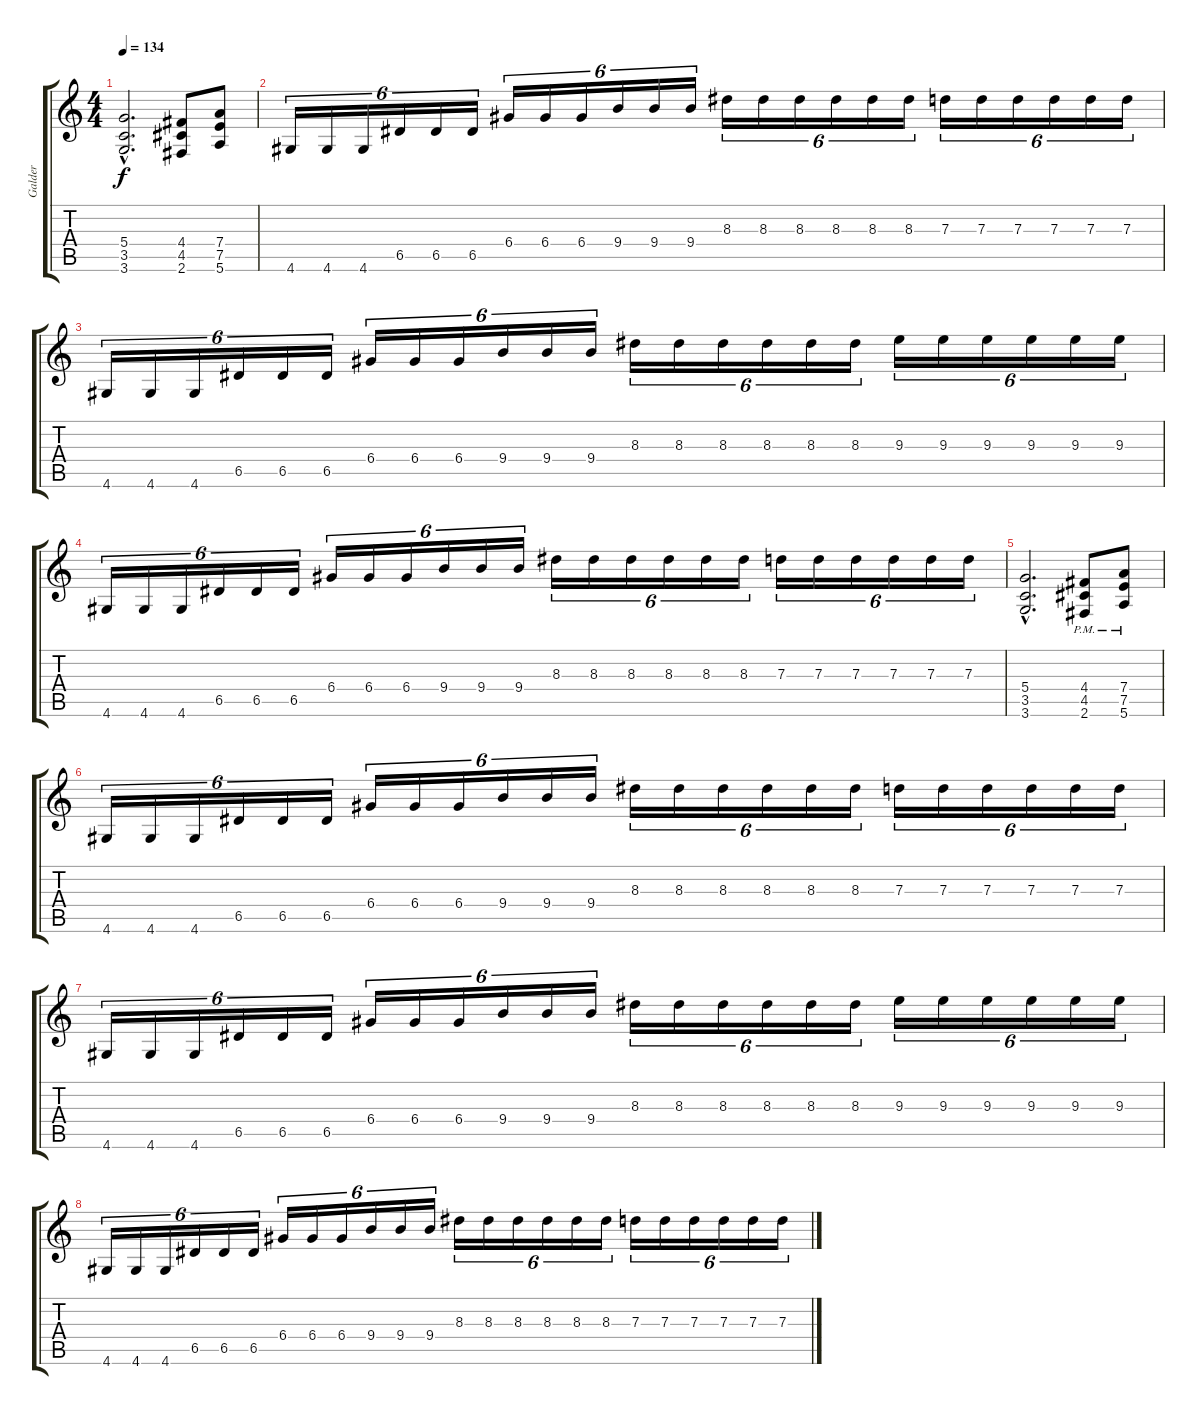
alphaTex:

\track ("Galder" "Galder") {instrument distortionguitar}
\staff {score tabs}
\tuning (E4 B3 G3 D3 A2 E2) {hide}
\ts (4 4)
\tempo 134
\clef g2
\ks c
(5.4{hac} 3.5{hac} 3.6{hac}).2{d dy f} (4.4 4.5 2.6).8 (7.4 7.5 5.6).8 |
4.6.16{tu (6 4)} 4.6.16{tu (6 4)} 4.6.16{tu (6 4)} 6.5.16{tu (6 4)} 6.5.16{tu (6 4)} 6.5.16{tu (6 4)} 6.4.16{tu (6 4)} 6.4.16{tu (6 4)} 6.4.16{tu (6 4)} 9.4.16{tu (6 4)} 9.4.16{tu (6 4)} 9.4.16{tu (6 4)} 8.3.16{tu (6 4)} 8.3.16{tu (6 4)} 8.3.16{tu (6 4)} 8.3.16{tu (6 4)} 8.3.16{tu (6 4)} 8.3.16{tu (6 4)} 7.3.16{tu (6 4)} 7.3.16{tu (6 4)} 7.3.16{tu (6 4)} 7.3.16{tu (6 4)} 7.3.16{tu (6 4)} 7.3.16{tu (6 4)} |
4.6.16{tu (6 4)} 4.6.16{tu (6 4)} 4.6.16{tu (6 4)} 6.5.16{tu (6 4)} 6.5.16{tu (6 4)} 6.5.16{tu (6 4)} 6.4.16{tu (6 4)} 6.4.16{tu (6 4)} 6.4.16{tu (6 4)} 9.4.16{tu (6 4)} 9.4.16{tu (6 4)} 9.4.16{tu (6 4)} 8.3.16{tu (6 4)} 8.3.16{tu (6 4)} 8.3.16{tu (6 4)} 8.3.16{tu (6 4)} 8.3.16{tu (6 4)} 8.3.16{tu (6 4)} 9.3.16{tu (6 4)} 9.3.16{tu (6 4)} 9.3.16{tu (6 4)} 9.3.16{tu (6 4)} 9.3.16{tu (6 4)} 9.3.16{tu (6 4)} |
4.6.16{tu (6 4)} 4.6.16{tu (6 4)} 4.6.16{tu (6 4)} 6.5.16{tu (6 4)} 6.5.16{tu (6 4)} 6.5.16{tu (6 4)} 6.4.16{tu (6 4)} 6.4.16{tu (6 4)} 6.4.16{tu (6 4)} 9.4.16{tu (6 4)} 9.4.16{tu (6 4)} 9.4.16{tu (6 4)} 8.3.16{tu (6 4)} 8.3.16{tu (6 4)} 8.3.16{tu (6 4)} 8.3.16{tu (6 4)} 8.3.16{tu (6 4)} 8.3.16{tu (6 4)} 7.3.16{tu (6 4)} 7.3.16{tu (6 4)} 7.3.16{tu (6 4)} 7.3.16{tu (6 4)} 7.3.16{tu (6 4)} 7.3.16{tu (6 4)} |
(5.4{hac} 3.5{hac} 3.6{hac}).2{d} (4.4{pm} 4.5{pm} 2.6{pm}).8 (7.4{pm} 7.5{pm} 5.6{pm}).8 |
4.6.16{tu (6 4)} 4.6.16{tu (6 4)} 4.6.16{tu (6 4)} 6.5.16{tu (6 4)} 6.5.16{tu (6 4)} 6.5.16{tu (6 4)} 6.4.16{tu (6 4)} 6.4.16{tu (6 4)} 6.4.16{tu (6 4)} 9.4.16{tu (6 4)} 9.4.16{tu (6 4)} 9.4.16{tu (6 4)} 8.3.16{tu (6 4)} 8.3.16{tu (6 4)} 8.3.16{tu (6 4)} 8.3.16{tu (6 4)} 8.3.16{tu (6 4)} 8.3.16{tu (6 4)} 7.3.16{tu (6 4)} 7.3.16{tu (6 4)} 7.3.16{tu (6 4)} 7.3.16{tu (6 4)} 7.3.16{tu (6 4)} 7.3.16{tu (6 4)} |
4.6.16{tu (6 4)} 4.6.16{tu (6 4)} 4.6.16{tu (6 4)} 6.5.16{tu (6 4)} 6.5.16{tu (6 4)} 6.5.16{tu (6 4)} 6.4.16{tu (6 4)} 6.4.16{tu (6 4)} 6.4.16{tu (6 4)} 9.4.16{tu (6 4)} 9.4.16{tu (6 4)} 9.4.16{tu (6 4)} 8.3.16{tu (6 4)} 8.3.16{tu (6 4)} 8.3.16{tu (6 4)} 8.3.16{tu (6 4)} 8.3.16{tu (6 4)} 8.3.16{tu (6 4)} 9.3.16{tu (6 4)} 9.3.16{tu (6 4)} 9.3.16{tu (6 4)} 9.3.16{tu (6 4)} 9.3.16{tu (6 4)} 9.3.16{tu (6 4)} |
4.6.16{tu (6 4)} 4.6.16{tu (6 4)} 4.6.16{tu (6 4)} 6.5.16{tu (6 4)} 6.5.16{tu (6 4)} 6.5.16{tu (6 4)} 6.4.16{tu (6 4)} 6.4.16{tu (6 4)} 6.4.16{tu (6 4)} 9.4.16{tu (6 4)} 9.4.16{tu (6 4)} 9.4.16{tu (6 4)} 8.3.16{tu (6 4)} 8.3.16{tu (6 4)} 8.3.16{tu (6 4)} 8.3.16{tu (6 4)} 8.3.16{tu (6 4)} 8.3.16{tu (6 4)} 7.3.16{tu (6 4)} 7.3.16{tu (6 4)} 7.3.16{tu (6 4)} 7.3.16{tu (6 4)} 7.3.16{tu (6 4)} 7.3.16{tu (6 4)}
